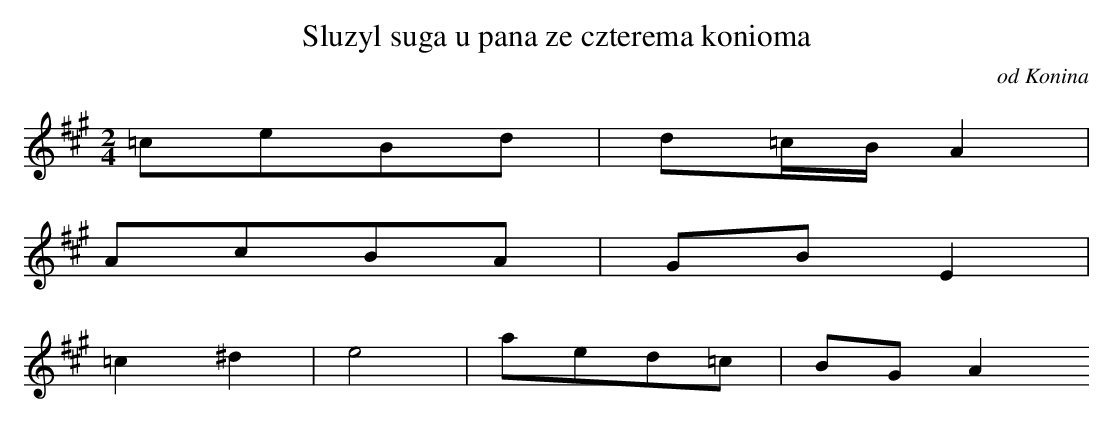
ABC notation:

X:1
T: Sluzyl suga u pana ze czterema konioma
O: od Konina
M: 2/4
L: 1/16
K: A
=c2e2B2d2 | d2=cBA4 |
A2c2B2A2 | G2B2E4 |
=c4^d4 | e8 | a2e2d2=c2 | B2G2A4
